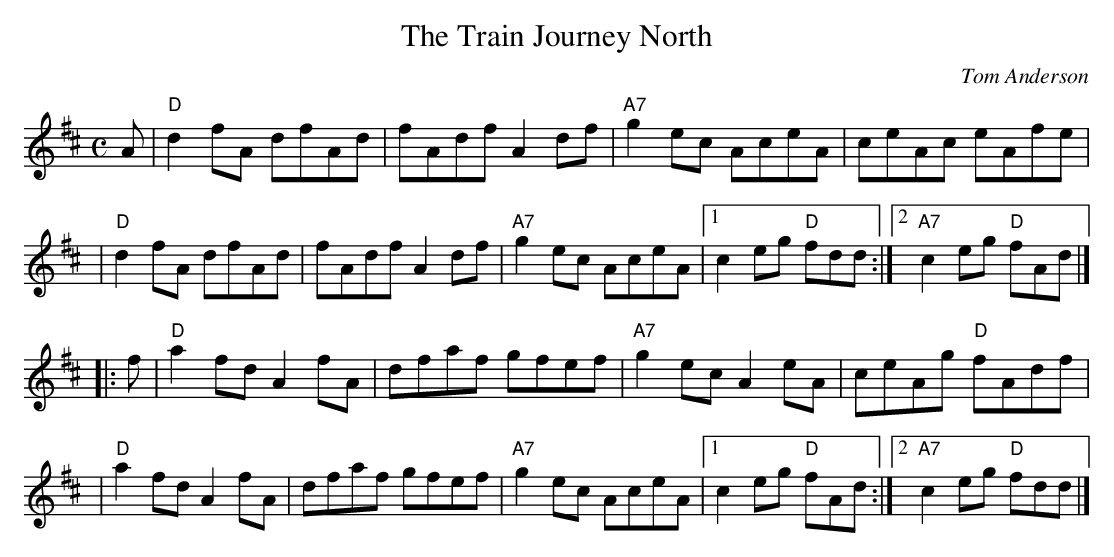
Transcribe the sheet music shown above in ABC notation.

X:1
T: The Train Journey North
C: Tom Anderson
M: C
L: 1/8
K: D
A \
| "D"d2fA dfAd | fAdf A2df | "A7"g2ec AceA |  ceAc    eAfe |
| "D"d2fA dfAd | fAdf A2df | "A7"g2ec AceA |1 c2eg "D"fdd :|2 "A7"c2eg "D"fAd |]
|: f \
| "D"a2fd A2fA | dfaf gfef | "A7"g2ec A2eA |  ceAg "D"fAdf |
| "D"a2fd A2fA | dfaf gfef | "A7"g2ec AceA |1 c2eg "D"fAd :|2 "A7"c2eg "D"fdd |]
